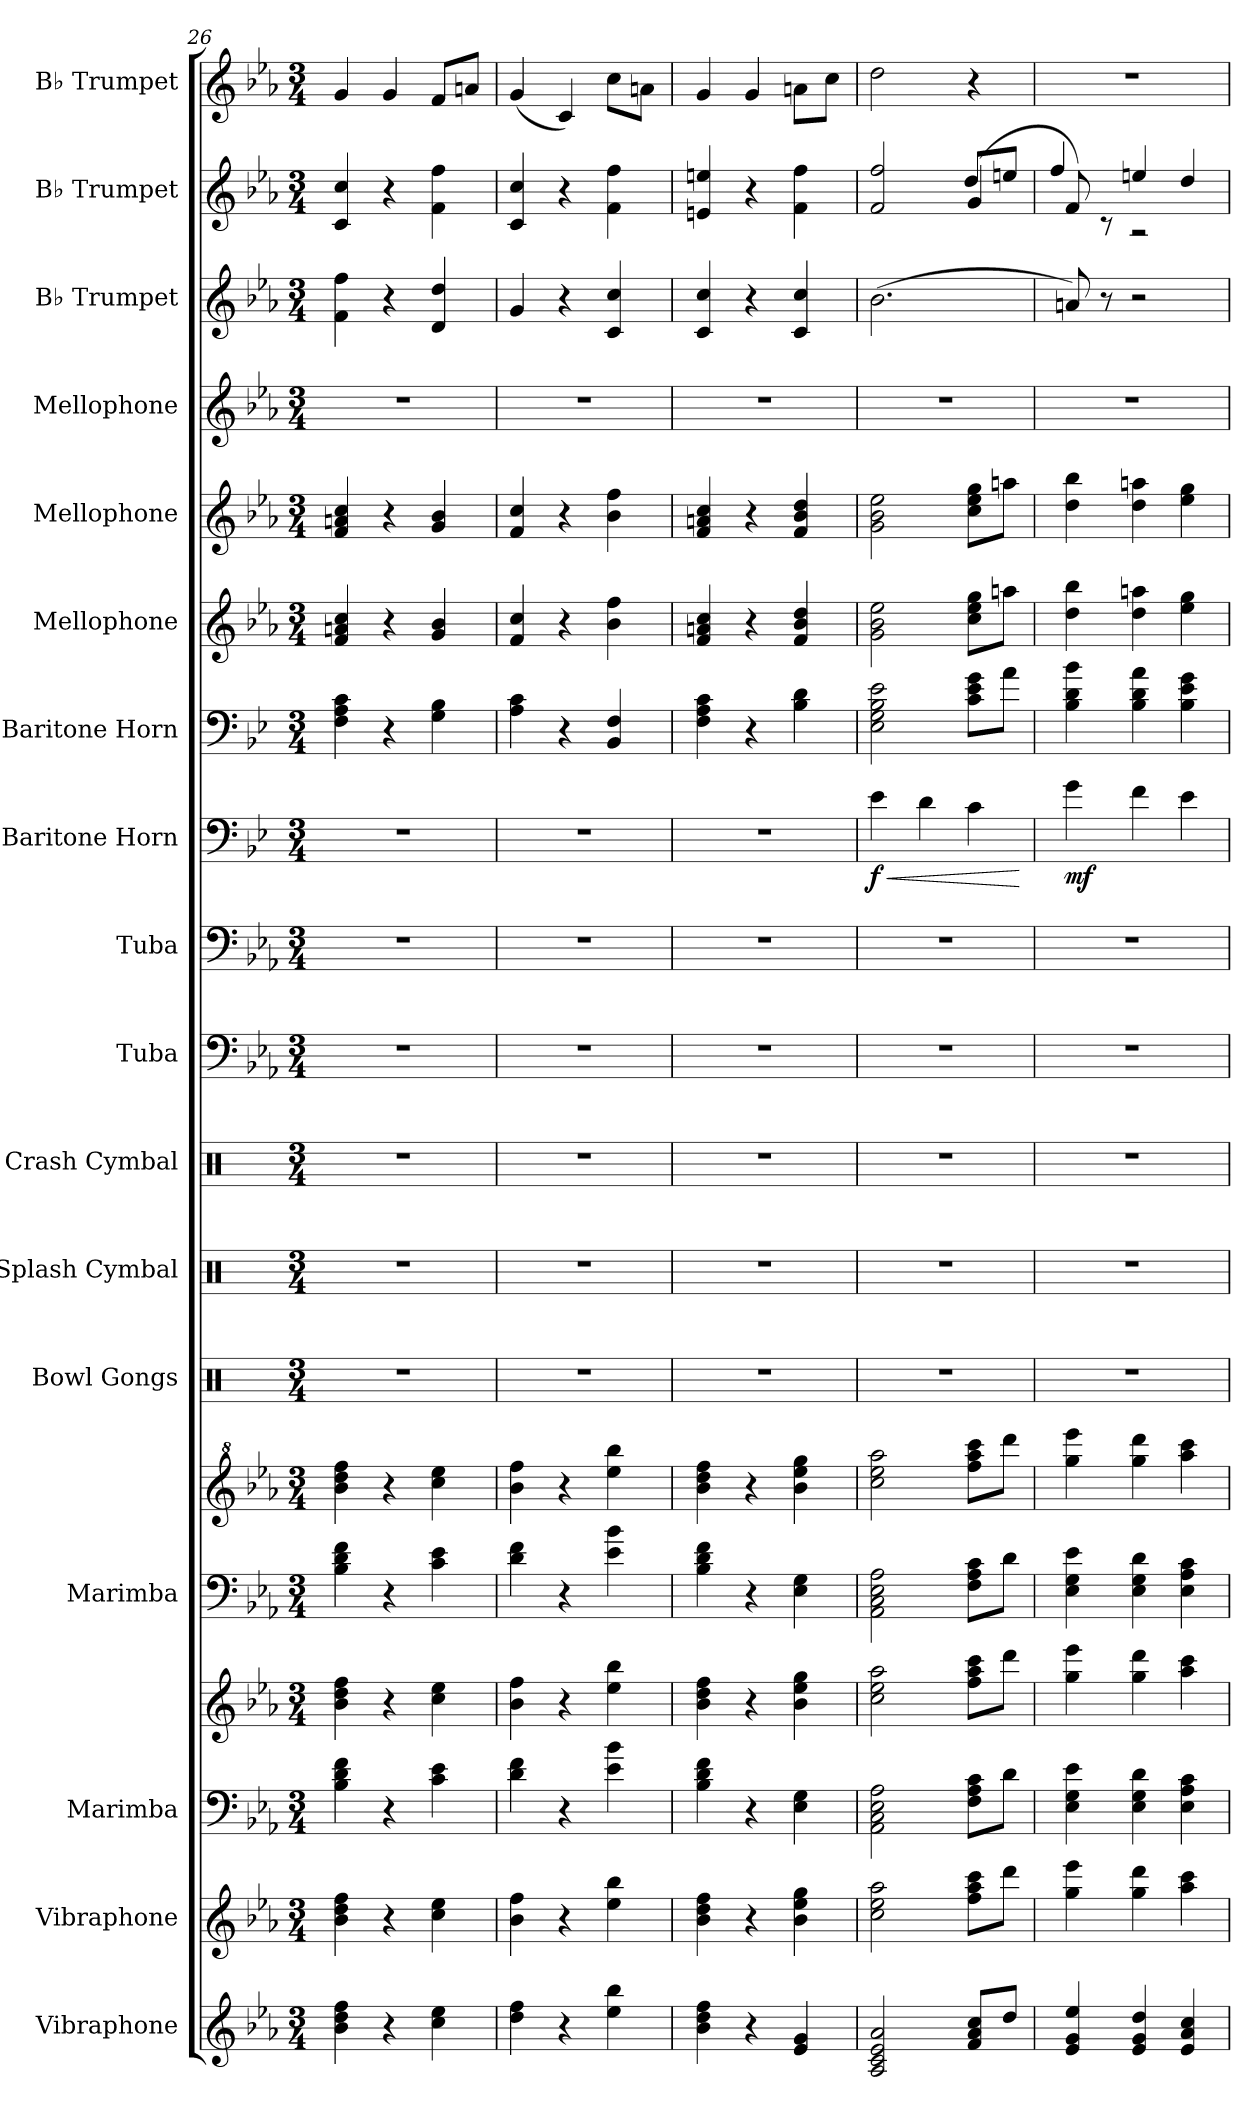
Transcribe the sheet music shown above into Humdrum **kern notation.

**kern	**kern	**kern	**kern	**kern	**kern	**kern	**kern	**kern	**kern	**kern	**kern	**dynam	**kern	**kern	**kern	**kern	**kern	**kern	**kern
*part17	*part16	*part15	*part15	*part14	*part14	*part13	*part12	*part11	*part10	*part9	*part8	*part8	*part7	*part6	*part5	*part4	*part3	*part2	*part1
*staff19	*staff18	*staff17	*staff16	*staff15	*staff14	*staff13	*staff12	*staff11	*staff10	*staff9	*staff8	*staff8	*staff7	*staff6	*staff5	*staff4	*staff3	*staff2	*staff1
*I"Vibraphone	*I"Vibraphone	*I"Marimba	*	*I"Marimba	*	*I"Bowl Gongs	*I"Splash Cymbal	*I"Crash Cymbal	*I"Tuba	*I"Tuba	*I"Baritone Horn	*	*I"Baritone Horn	*I"Mellophone	*I"Mellophone	*I"Mellophone	*I"B♭ Trumpet	*I"B♭ Trumpet	*I"B♭ Trumpet
*I'Vib.	*I'Vib.	*I'Mrm.	*	*I'Mrm.	*	*I'Bw. Go.	*I'Sp. Cym.	*I'Cr. Cym.	*I'Tba.	*I'Tba.	*I'Bar. Hn.	*	*I'Bar. Hn.	*I'Mph.	*I'Mph.	*I'Mph.	*I'B♭ Tpt.	*I'B♭ Tpt.	*I'B♭ Tpt.
*clefG2	*clefG2	*clefF4	*clefG2	*clefF4	*clefG^2	*clefX	*clefX	*clefX	*clefF4	*clefF4	*clefF4	*	*clefF4	*clefG2	*clefG2	*clefG2	*clefG2	*clefG2	*clefG2
*	*	*	*	*	*	*	*	*	*	*	*ITrd4c7	*	*ITrd4c7	*ITrd4c7	*ITrd4c7	*ITrd4c7	*ITrd1c2	*ITrd1c2	*ITrd1c2
*k[b-e-a-]	*k[b-e-a-]	*k[b-e-a-]	*k[b-e-a-]	*k[b-e-a-]	*k[b-e-a-]	*k[]	*k[]	*k[]	*k[b-e-a-]	*k[b-e-a-]	*k[b-e-a-]	*	*k[b-e-a-]	*k[b-e-a-d-]	*k[b-e-a-d-]	*k[b-e-a-d-]	*k[b-e-a-d-g-]	*k[b-e-a-d-g-]	*k[b-e-a-d-g-]
*M3/4	*M3/4	*M3/4	*M3/4	*M3/4	*M3/4	*M3/4	*M3/4	*M3/4	*M3/4	*M3/4	*M3/4	*	*M3/4	*M3/4	*M3/4	*M3/4	*M3/4	*M3/4	*M3/4
=26	=26	=26	=26	=26	=26	=26	=26	=26	=26	=26	=26	=26	=26	=26	=26	=26	=26	=26	=26
4b-\ 4dd\ 4ff\	4b-\ 4dd\ 4ff\	4B-\ 4d\ 4f\	4b-\ 4dd\ 4ff\	4B-\ 4d\ 4f\	4bb-\ 4ddd\ 4fff\	2.r	2.r	2.r	2.r	2.r	2.r	.	4BB-\ 4D\ 4F\	4B-/ 4dn/ 4f/	4B-/ 4dn/ 4f/	2.r	4e-\ 4ee-\	4B-/ 4b-/	4f/
4r	4r	4r	4r	4r	4r	.	.	.	.	.	.	.	4r	4r	4r	.	4r	4r	4f/
4cc\ 4ee-\	4cc\ 4ee-\	4c\ 4e-\	4cc\ 4ee-\	4c\ 4e-\	4ccc\ 4eee-\	.	.	.	.	.	.	.	4C\ 4E-\	4c/ 4e-/	4c/ 4e-/	.	4c/ 4cc/	4e-\ 4ee-\	8e-/L
.	.	.	.	.	.	.	.	.	.	.	.	.	.	.	.	.	.	.	8gn/J
=27	=27	=27	=27	=27	=27	=27	=27	=27	=27	=27	=27	=27	=27	=27	=27	=27	=27	=27	=27
4dd\ 4ff\	4b-\ 4ff\	4d\ 4f\	4b-\ 4ff\	4d\ 4f\	4bb-\ 4fff\	2.r	2.r	2.r	2.r	2.r	2.r	.	4D\ 4F\	4B-/ 4f/	4B-/ 4f/	2.r	4f/	4B-/ 4b-/	(4f/
4r	4r	4r	4r	4r	4r	.	.	.	.	.	.	.	4r	4r	4r	.	4r	4r	4B-/)
4ee-\ 4bb-\	4ee-\ 4bb-\	4e-\ 4b-\	4ee-\ 4bb-\	4e-\ 4b-\	4eee-\ 4bbb-\	.	.	.	.	.	.	.	4EE-/ 4BB-/	4e-\ 4b-\	4e-\ 4b-\	.	4B-/ 4b-/	4e-\ 4ee-\	8b-\L
.	.	.	.	.	.	.	.	.	.	.	.	.	.	.	.	.	.	.	8gn\J
=28	=28	=28	=28	=28	=28	=28	=28	=28	=28	=28	=28	=28	=28	=28	=28	=28	=28	=28	=28
4b-\ 4dd\ 4ff\	4b-\ 4dd\ 4ff\	4B-\ 4d\ 4f\	4b-\ 4dd\ 4ff\	4B-\ 4d\ 4f\	4bb-\ 4ddd\ 4fff\	2.r	2.r	2.r	2.r	2.r	2.r	.	4BB-\ 4D\ 4F\	4B-/ 4dn/ 4f/	4B-/ 4dn/ 4f/	2.r	4B-/ 4b-/	4dn/ 4ddn/	4f/
4r	4r	4r	4r	4r	4r	.	.	.	.	.	.	.	4r	4r	4r	.	4r	4r	4f/
4e-/ 4g/	4b-\ 4ee-\ 4gg\	4E-\ 4G\	4b-\ 4ee-\ 4gg\	4E-\ 4G\	4bb-\ 4eee-\ 4ggg\	.	.	.	.	.	.	.	4E-\ 4G\	4B-/ 4e-/ 4g/	4B-/ 4e-/ 4g/	.	4B-/ 4b-/	4e-\ 4ee-\	8gn\L
.	.	.	.	.	.	.	.	.	.	.	.	.	.	.	.	.	.	.	8b-\J
=29	=29	=29	=29	=29	=29	=29	=29	=29	=29	=29	=29	=29	=29	=29	=29	=29	=29	=29	=29
!	!	!	!	!	!	!	!	!	!	!	!	!LO:HP:b	!	!	!	!	!	!	!
*	*	*	*	*	*	*	*	*	*	*	*	*	*	*	*	*	*	*^	*
!	!	!	!	!	!	!	!	!	!	!	!	!LO:DY:n=1:b	!	!	!	!	!	!	!	!
2A-/ 2c/ 2e-/ 2a-/	2cc\ 2ee-\ 2aa-\	2AA-\ 2C\ 2E-\ 2A-\	2cc\ 2ee-\ 2aa-\	2AA-\ 2C\ 2E-\ 2A-\	2ccc\ 2eee-\ 2aaa-\	2.r	2.r	2.r	2.r	2.r	4A-\	< f	2AA-\ 2C\ 2E-\ 2A-\	2c\ 2e-\ 2a-\	2c\ 2e-\ 2a-\	2.r	(2.a-\	2e-/ 2ee-/	2ryy	2cc\
.	.	.	.	.	.	.	.	.	.	.	4G\	.	.	.	.	.	.	.	.	.
8f/ 8a-/ 8cc/L	8ff\ 8aa-\ 8ccc\L	8F\ 8A-\ 8c\L	8ff\ 8aa-\ 8ccc\L	8F\ 8A-\ 8c\L	8fff\ 8aaa-\ 8cccc\L	.	.	.	.	.	4F\	.	8F\ 8A-\ 8c\L	8f\ 8a-\ 8cc\L	8f\ 8a-\ 8cc\L	.	.	(4f/	8cc/L	4r
8dd/J	8ddd\J	8d\J	8ddd\J	8d\J	8dddd\J	.	.	.	.	.	.	.	8d\J	8ddn\J	8ddn\J	.	.	.	8ddn/J	.
*	*	*	*	*	*	*	*	*	*	*	*	*	*	*	*	*	*	*v	*v	*
.	.	.	.	.	.	.	.	.	.	.	.	[	.	.	.	.	.	.	.
=30	=30	=30	=30	=30	=30	=30	=30	=30	=30	=30	=30	=30	=30	=30	=30	=30	=30	=30	=30
*	*	*	*	*	*	*	*	*	*	*	*	*	*	*	*	*	*	*^	*
!	!	!	!	!	!	!	!	!	!	!	!	!LO:DY:b	!	!	!	!	!	!	!	!
4e-/ 4g/ 4ee-/	4gg\ 4eee-\	4E-\ 4G\ 4e-\	4gg\ 4eee-\	4E-\ 4G\ 4e-\	4ggg\ 4eeee-\	2.r	2.r	2.r	2.r	2.r	4c\	mf	4E-\ 4G\ 4e-\	4g\ 4ee-\	4g\ 4ee-\	2.r	8gn/)	8e-/)	4ee-/	2.r
.	.	.	.	.	.	.	.	.	.	.	.	.	.	.	.	.	8r	8rc	.	.
4e-/ 4g/ 4dd/	4gg\ 4ddd\	4E-\ 4G\ 4d\	4gg\ 4ddd\	4E-\ 4G\ 4d\	4ggg\ 4dddd\	.	.	.	.	.	4B-\	.	4E-\ 4G\ 4d\	4g\ 4ddn\	4g\ 4ddn\	.	2r	2rA	4ddn/	.
4e-/ 4a-/ 4cc/	4aa-\ 4ccc\	4E-\ 4A-\ 4c\	4aa-\ 4ccc\	4E-\ 4A-\ 4c\	4aaa-\ 4cccc\	.	.	.	.	.	4A-\	.	4E-\ 4A-\ 4c\	4a-\ 4cc\	4a-\ 4cc\	.	.	.	4cc/	.
*	*	*	*	*	*	*	*	*	*	*	*	*	*	*	*	*	*	*v	*v	*
=	=	=	=	=	=	=	=	=	=	=	=	=	=	=	=	=	=	=	=
*-	*-	*-	*-	*-	*-	*-	*-	*-	*-	*-	*-	*-	*-	*-	*-	*-	*-	*-	*-
